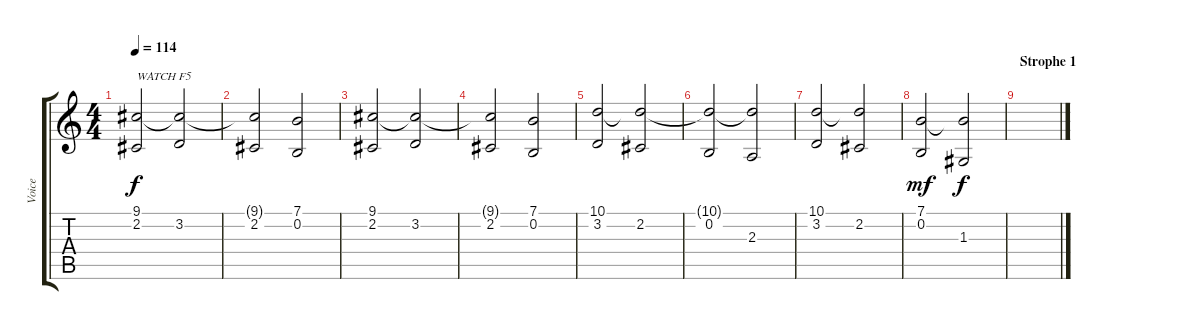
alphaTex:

\track ("Voice" "Voice") {instrument oboe}
\staff {score tabs}
\tuning (E4 B3 G3 D3 A2 E2) {hide}
\ts (4 4)
\tempo 114
\clef g2
\ks c
(9.1 2.2).2{txt "WATCH F5" dy f volume 13} (9.1{t} 3.2).2 |
(9.1{t} 2.2).2 (7.1 0.2).2 |
(9.1 2.2).2 (9.1{t} 3.2).2 |
(9.1{t} 2.2).2 (7.1 0.2).2 |
(10.1 3.2).2 (10.1{t} 2.2).2 |
(10.1{t} 0.2).2 (10.1{t} 2.3).2 |
(10.1 3.2).2 (10.1{t} 2.2).2 |
(7.1 0.2).2{dy mf} (7.1{t} 1.3).2{dy f} |
\section ("" "Strophe 1")
